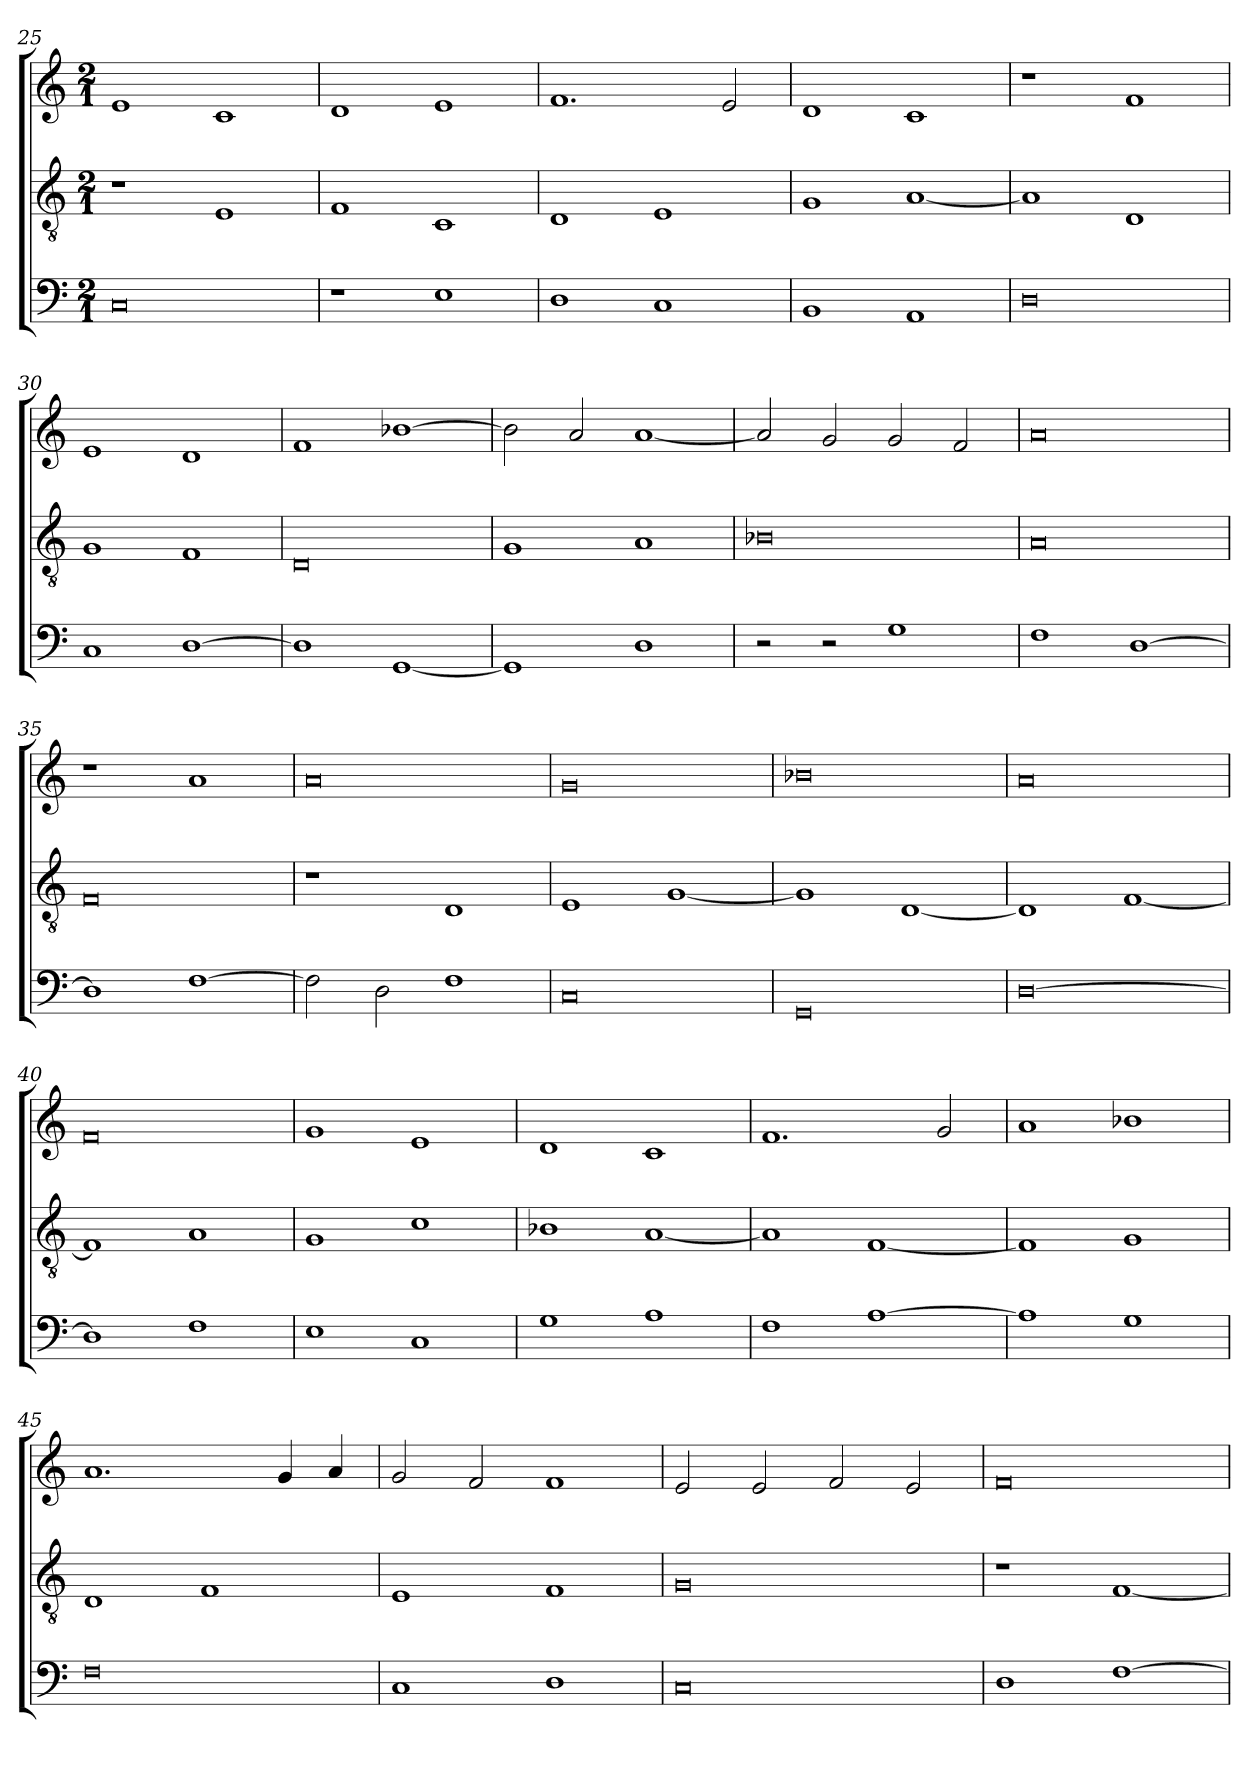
**kern	**kern	**kern
*part1	*part1	*part1
*staff3	*staff2	*staff1
*clefF4	*clefGv2	*clefG2
*k[]	*k[]	*k[]
*M2/1	*M2/1	*M2/1
=25	=25	=25
0C	1r	1e
.	1E	1c
=26	=26	=26
1r	1F	1d
1E	1C	1e
=27	=27	=27
1D	1D	1.f
1C	1E	.
.	.	2e/
=28	=28	=28
1BB	1G	1d
1AA	[1A	1c
=29	=29	=29
0D	1A]	1r
.	1D	1f
=30	=30	=30
1C	1G	1e
[1D	1F	1d
!!LO:LB:g=z
=31	=31	=31
1D]	0D	1f
[1GG	.	[1b-X
=32	=32	=32
1GG]	1G	2b-\]
.	.	2a/
1D	1A	[1a
=33	=33	=33
2r	0B-X	2a/]
2r	.	2g/
1G	.	2g/
.	.	2f/
=34	=34	=34
1F	0A	0a
[1D	.	.
=35	=35	=35
1D]	0F	1r
[1F	.	1a
=36	=36	=36
2F\]	1r	0a
2D\	.	.
1F	1D	.
!!LO:LB:g=z
=37	=37	=37
0C	1E	0g
.	[1G	.
=38	=38	=38
0GG	1G]	0b-X
.	[1D	.
=39	=39	=39
[0D	1D]	0a
.	[1F	.
=40	=40	=40
1D]	1F]	0f
1F	1A	.
=41	=41	=41
1E	1G	1g
1C	1c	1e
=42	=42	=42
1G	1B-X	1d
1A	[1A	1c
!!LO:LB:g=z
=43	=43	=43
1F	1A]	1.f
[1A	[1F	.
.	.	2g/
=44	=44	=44
1A]	1F]	1a
1G	1G	1b-X
=45	=45	=45
0F	1D	1.a
.	1F	.
.	.	4g/
.	.	4a/
=46	=46	=46
1C	1E	2g/
.	.	2f/
1D	1F	1f
=47	=47	=47
0C	0G	2e/
.	.	2e/
.	.	2f/
.	.	2e/
=48	=48	=48
1D	1r	0f
[1F	[1F	.
=	=	=
*-	*-	*-
